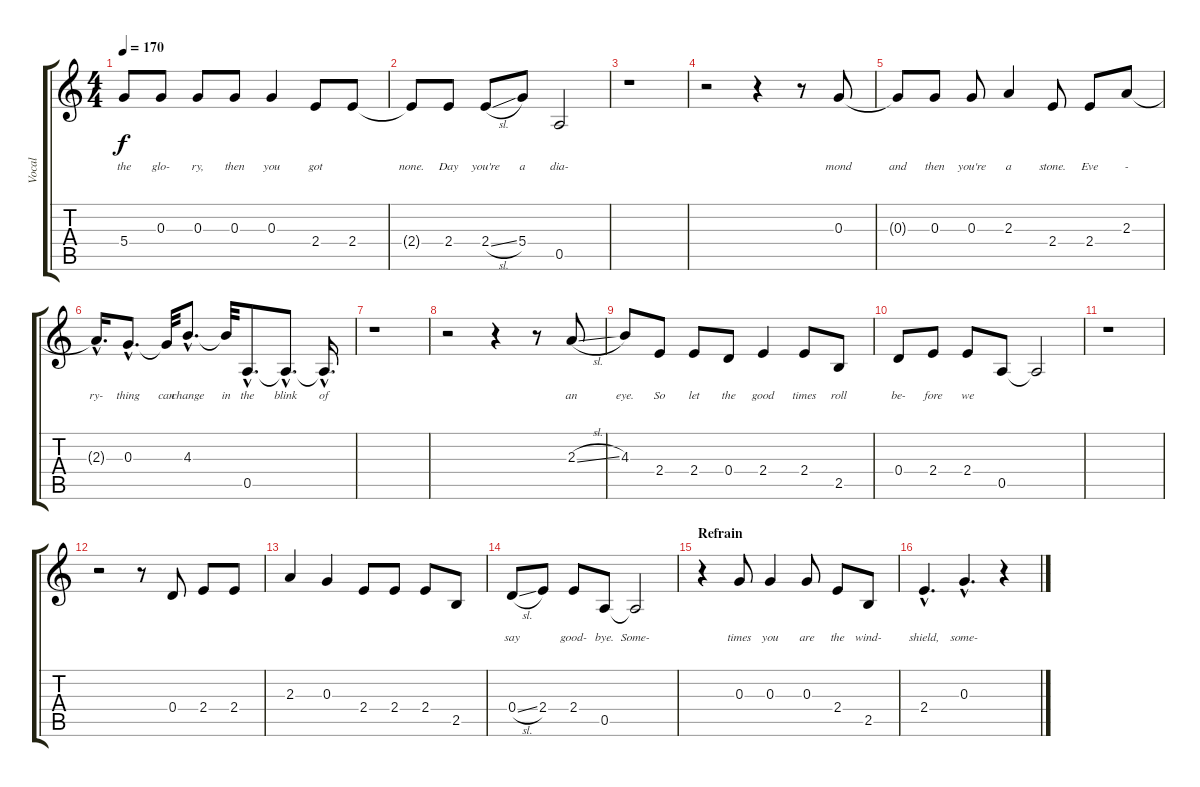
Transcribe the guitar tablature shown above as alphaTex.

\track ("Vocal" "Vocal") {instrument electricguitarmuted}
\staff {score tabs}
\tuning (E4 B3 G3 D3 A2 E2) {hide}
\ts (4 4)
\tempo 170
\clef g2
\ks c
5.4.8{lyrics (0 "") lyrics (1 "the") lyrics (2 "") lyrics (3 "") lyrics (4 "") dy f} 0.3.8{lyrics (0 "") lyrics (1 "glo-") lyrics (2 "") lyrics (3 "") lyrics (4 "")} 0.3.8{lyrics (0 "") lyrics (1 "ry,") lyrics (2 "") lyrics (3 "") lyrics (4 "")} 0.3.8{lyrics (0 "") lyrics (1 "then") lyrics (2 "") lyrics (3 "") lyrics (4 "")} 0.3.4{lyrics (0 "") lyrics (1 "you") lyrics (2 "") lyrics (3 "") lyrics (4 "")} 2.4.8{lyrics (0 "") lyrics (1 "got") lyrics (2 "") lyrics (3 "") lyrics (4 "")} 2.4.8{lyrics (0 "") lyrics (1 "") lyrics (2 "") lyrics (3 "") lyrics (4 "")} |
2.4{t}.8{lyrics (0 "") lyrics (1 "none.") lyrics (2 "") lyrics (3 "") lyrics (4 "")} 2.4.8{lyrics (0 "") lyrics (1 "Day") lyrics (2 "") lyrics (3 "") lyrics (4 "")} 2.4{sl}.8{lyrics (0 "") lyrics (1 "you're") lyrics (2 "") lyrics (3 "") lyrics (4 "")} 5.4.8{lyrics (0 "") lyrics (1 "a") lyrics (2 "") lyrics (3 "") lyrics (4 "")} 0.5.2{lyrics (0 "") lyrics (1 "dia-") lyrics (2 "") lyrics (3 "") lyrics (4 "")} |
r.1 |
r.2 r.4 r.8 0.3.8{lyrics (0 "") lyrics (1 "mond") lyrics (2 "") lyrics (3 "") lyrics (4 "")} |
0.3{t}.8{lyrics (0 "") lyrics (1 "and") lyrics (2 "") lyrics (3 "") lyrics (4 "")} 0.3.8{lyrics (0 "") lyrics (1 "then") lyrics (2 "") lyrics (3 "") lyrics (4 "")} 0.3.8{lyrics (0 "") lyrics (1 "you're") lyrics (2 "") lyrics (3 "") lyrics (4 "")} 2.3.4{lyrics (0 "") lyrics (1 "a") lyrics (2 "") lyrics (3 "") lyrics (4 "")} 2.4.8{lyrics (0 "") lyrics (1 "stone.") lyrics (2 "") lyrics (3 "") lyrics (4 "")} 2.4.8{lyrics (0 "") lyrics (1 "Eve") lyrics (2 "") lyrics (3 "") lyrics (4 "")} 2.3.8{lyrics (0 "") lyrics (1 "-") lyrics (2 "") lyrics (3 "") lyrics (4 "")} |
2.3{hac t}.16{d lyrics (0 "") lyrics (1 "ry-") lyrics (2 "") lyrics (3 "") lyrics (4 "")} 0.3{hac}.8{d lyrics (0 "") lyrics (1 "thing") lyrics (2 "") lyrics (3 "") lyrics (4 "")} 0.3{t}.32{lyrics (0 "") lyrics (1 "can") lyrics (2 "") lyrics (3 "") lyrics (4 "")} 4.3{hac}.8{d lyrics (0 "") lyrics (1 "change") lyrics (2 "") lyrics (3 "") lyrics (4 "")} 4.3{t}.32{lyrics (0 "") lyrics (1 "in") lyrics (2 "") lyrics (3 "") lyrics (4 "")} 0.5{hac}.8{d lyrics (0 "") lyrics (1 "the") lyrics (2 "") lyrics (3 "") lyrics (4 "")} 0.5{hac t}.8{d lyrics (0 "") lyrics (1 "blink") lyrics (2 "") lyrics (3 "") lyrics (4 "")} 0.5{hac t}.16{d lyrics (0 "") lyrics (1 "of") lyrics (2 "") lyrics (3 "") lyrics (4 "")} |
r.1 |
r.2 r.4 r.8 2.3{sl}.8{lyrics (0 "") lyrics (1 "an") lyrics (2 "") lyrics (3 "") lyrics (4 "")} |
4.3.8{lyrics (0 "") lyrics (1 "eye.") lyrics (2 "") lyrics (3 "") lyrics (4 "")} 2.4.8{lyrics (0 "") lyrics (1 "So") lyrics (2 "") lyrics (3 "") lyrics (4 "")} 2.4.8{lyrics (0 "") lyrics (1 "let") lyrics (2 "") lyrics (3 "") lyrics (4 "")} 0.4.8{lyrics (0 "") lyrics (1 "the") lyrics (2 "") lyrics (3 "") lyrics (4 "")} 2.4.4{lyrics (0 "") lyrics (1 "good") lyrics (2 "") lyrics (3 "") lyrics (4 "")} 2.4.8{lyrics (0 "") lyrics (1 "times") lyrics (2 "") lyrics (3 "") lyrics (4 "")} 2.5.8{lyrics (0 "") lyrics (1 "roll") lyrics (2 "") lyrics (3 "") lyrics (4 "")} |
0.4.8{lyrics (0 "") lyrics (1 "be-") lyrics (2 "") lyrics (3 "") lyrics (4 "")} 2.4.8{lyrics (0 "") lyrics (1 "fore") lyrics (2 "") lyrics (3 "") lyrics (4 "")} 2.4.8{lyrics (0 "") lyrics (1 "we") lyrics (2 "") lyrics (3 "") lyrics (4 "")} 0.5.8 0.5{t}.2 |
r.1 |
r.2 r.8 0.4.8 2.4.8 2.4.8 |
2.3.4 0.3.4 2.4.8 2.4.8 2.4.8 2.5.8 |
0.4{sl}.8{lyrics (0 "") lyrics (1 "") lyrics (2 "say") lyrics (3 "") lyrics (4 "")} 2.4.8{lyrics (0 "") lyrics (1 "") lyrics (2 "") lyrics (3 "") lyrics (4 "")} 2.4.8{lyrics (0 "") lyrics (1 "") lyrics (2 "good-") lyrics (3 "") lyrics (4 "")} 0.5.8{lyrics (0 "") lyrics (1 "") lyrics (2 "bye.") lyrics (3 "") lyrics (4 "")} 0.5{t}.2{lyrics (0 "") lyrics (1 "") lyrics (2 "Some-") lyrics (3 "") lyrics (4 "")} |
\section ("" "Refrain")
r.4 0.3.8{lyrics (0 "") lyrics (1 "") lyrics (2 "times") lyrics (3 "") lyrics (4 "")} 0.3.4{lyrics (0 "") lyrics (1 "") lyrics (2 "you") lyrics (3 "") lyrics (4 "")} 0.3.8{lyrics (0 "") lyrics (1 "") lyrics (2 "are") lyrics (3 "") lyrics (4 "")} 2.4.8{lyrics (0 "") lyrics (1 "") lyrics (2 "the") lyrics (3 "") lyrics (4 "")} 2.5.8{lyrics (0 "") lyrics (1 "") lyrics (2 "wind-") lyrics (3 "") lyrics (4 "")} |
2.4{hac}.4{d lyrics (0 "") lyrics (1 "") lyrics (2 "shield,") lyrics (3 "") lyrics (4 "")} 0.3{hac}.4{d lyrics (0 "") lyrics (1 "") lyrics (2 "some-") lyrics (3 "") lyrics (4 "")} r.4
